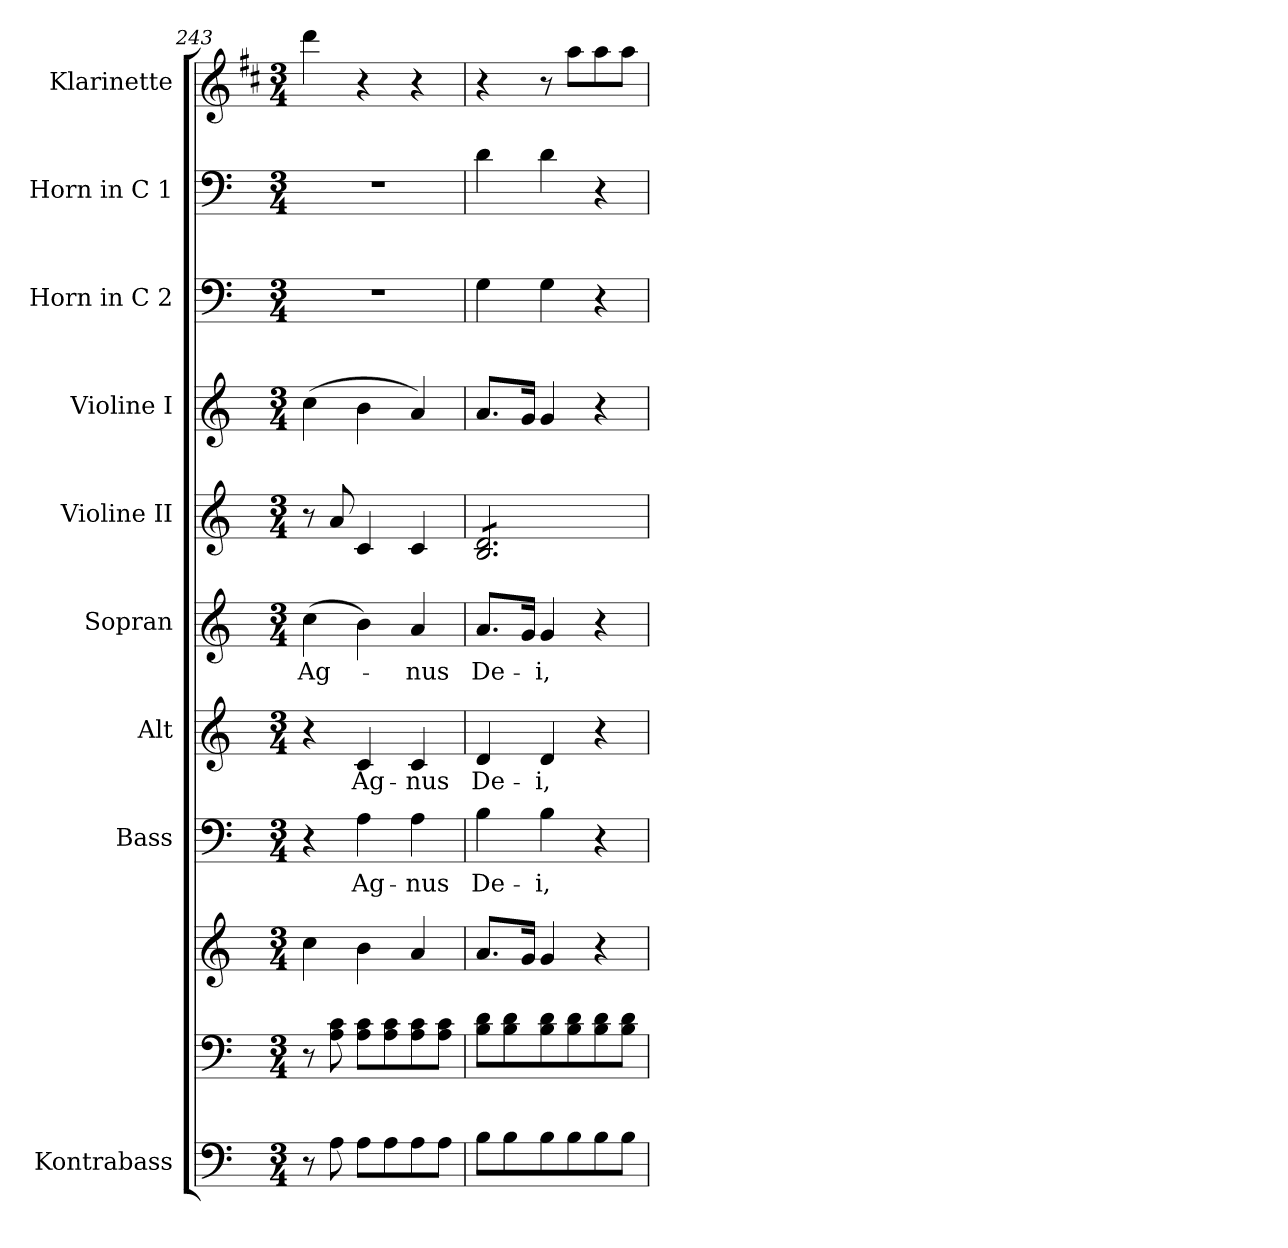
**kern	**kern	**kern	**kern	**text	**kern	**text	**kern	**text	**kern	**kern	**kern	**kern	**kern
*part10	*part9	*part9	*part8	*part8	*part7	*part7	*part6	*part6	*part5	*part4	*part3	*part2	*part1
*staff11	*staff10	*staff9	*staff8	*staff8	*staff7	*staff7	*staff6	*staff6	*staff5	*staff4	*staff3	*staff2	*staff1
*I"Kontrabass	*	*	*I"Bass	*	*I"Alt	*	*I"Sopran	*	*I"Violine II	*I"Violine I	*I"Horn in C 2	*I"Horn in C 1	*I"Klarinette
*I'Kb.	*	*	*I'B.	*	*I'A.	*	*I'S.	*	*I'Vl. II	*I'Vl. I	*I'Horn 2	*I'Horn 1	*I'Kl.
*clefF4	*clefF4	*clefG2	*clefF4	*	*clefG2	*	*clefG2	*	*clefG2	*clefG2	*clefF4	*clefF4	*clefG2
*ITrd7c12	*	*	*	*	*	*	*	*	*	*	*	*	*ITrd1c2
*k[]	*k[]	*k[]	*k[]	*	*k[]	*	*k[]	*	*k[]	*k[]	*k[]	*k[]	*k[]
*C:	*C:	*C:	*C:	*	*C:	*	*C:	*	*C:	*C:	*C:	*C:	*C:
*M3/4	*M3/4	*M3/4	*M3/4	*	*M3/4	*	*M3/4	*	*M3/4	*M3/4	*M3/4	*M3/4	*M3/4
=243	=243	=243	=243	=243	=243	=243	=243	=243	=243	=243	=243	=243	=243
!	!	!	!	!	!	!	!	!LO:LY:b	!	!	!	!	!
8r	8r	4cc\	4r	.	4r	.	(>4cc\	Ag-	8r	(>4cc\	2.r	2.r	4ccc\
8AA\	8A\ 8c\	.	.	.	.	.	.	.	8a/	.	.	.	.
!	!	!	!	!LO:LY:b	!	!LO:LY:b	!	!	!	!	!	!	!
8AA\L	8A\ 8c\L	4b\	4A\	Ag-	4c/	Ag-	4b\)	.	4c/	4b\	.	.	4r
8AA\	8A\ 8c\	.	.	.	.	.	.	.	.	.	.	.	.
!	!	!	!	!LO:LY:b	!	!LO:LY:b	!	!LO:LY:b	!	!	!	!	!
8AA\	8A\ 8c\	4a/	4A\	-nus	4c/	-nus	4a/	-nus	4c/	4a/)	.	.	4r
8AA\J	8A\ 8c\J	.	.	.	.	.	.	.	.	.	.	.	.
=244	=244	=244	=244	=244	=244	=244	=244	=244	=244	=244	=244	=244	=244
!	!	!	!	!LO:LY:b	!	!LO:LY:b	!	!LO:LY:b	!	!	!	!	!
*	*	*	*	*	*	*	*	*	*tremolo	*	*	*	*
8BB\L	8B\ 8d\L	8.a/L	4B\	De-	4d/	De-	8.a/L	De-	8B/ 8d/L	8.a/L	4G\	4d\	4r
8BB\	8B\ 8d\	.	.	.	.	.	.	.	8B/ 8d/	.	.	.	.
.	.	16g/Jk	.	.	.	.	16g/Jk	.	.	16g/Jk	.	.	.
!	!	!	!	!LO:LY:b	!	!LO:LY:b	!	!LO:LY:b	!	!	!	!	!
8BB\	8B\ 8d\	4g/	4B\	-i,	4d/	-i,	4g/	-i,	8B/ 8d/	4g/	4G\	4d\	8r
8BB\	8B\ 8d\	.	.	.	.	.	.	.	8B/ 8d/	.	.	.	8gg\L
8BB\	8B\ 8d\	4r	4r	.	4r	.	4r	.	8B/ 8d/	4r	4r	4r	8gg\
8BB\J	8B\ 8d\J	.	.	.	.	.	.	.	8B/ 8d/J	.	.	.	8gg\J
*	*	*	*	*	*	*	*	*	*Xtremolo	*	*	*	*
=	=	=	=	=	=	=	=	=	=	=	=	=	=
*-	*-	*-	*-	*-	*-	*-	*-	*-	*-	*-	*-	*-	*-
